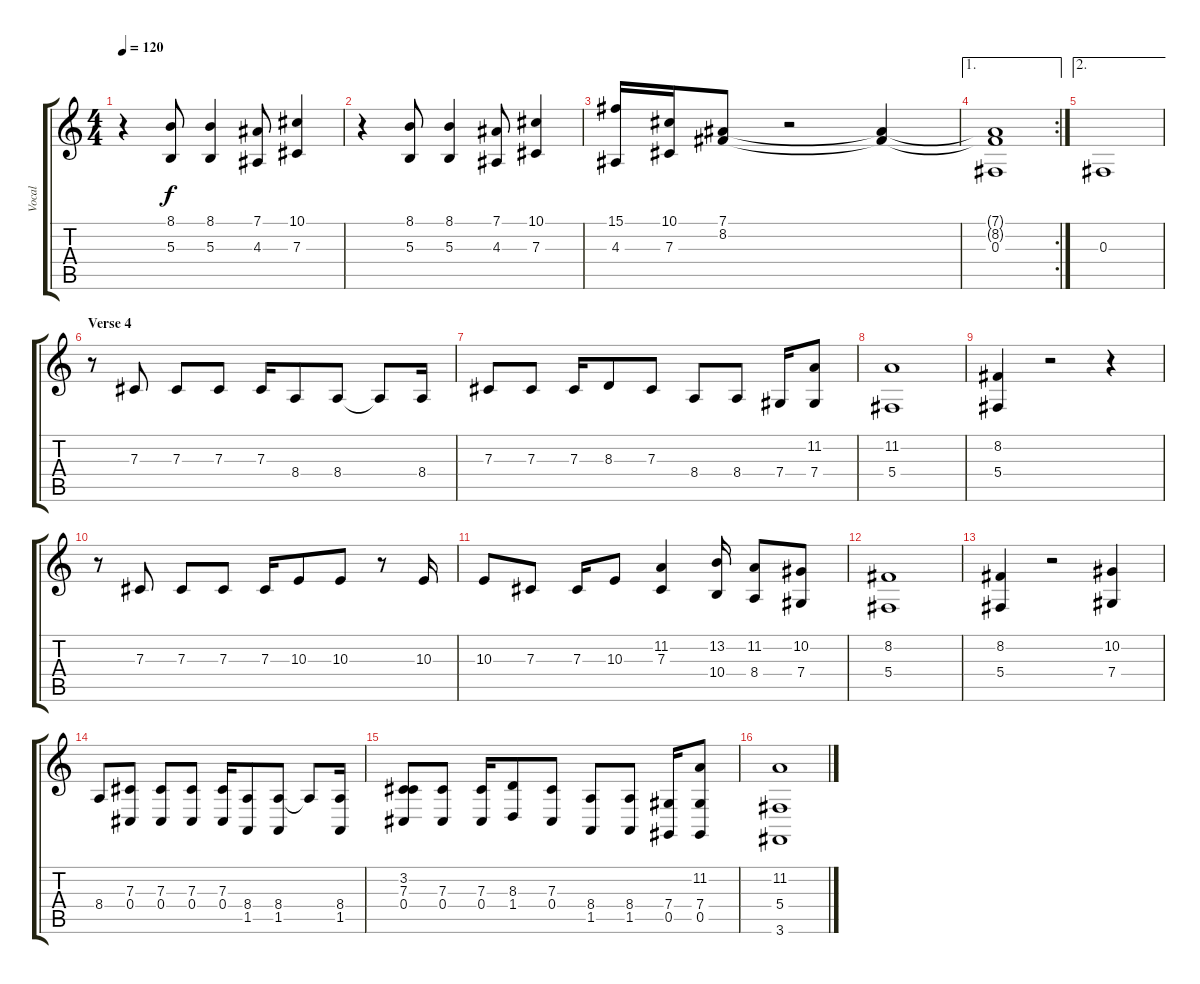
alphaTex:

\track ("Vocal" "Vocal") {instrument flute}
\staff {score tabs}
\tuning (Eb4 Bb3 Gb3 Db3 Ab2 Eb2) {hide}
\ts (4 4)
\tempo 120
\clef g2
\ks c
r.4{dy f} (8.1 5.3).8 (8.1 5.3).4 (7.1 4.3).8 (10.1 7.3).4 |
r.4 (8.1 5.3).8 (8.1 5.3).4 (7.1 4.3).8 (10.1 7.3).4 |
(15.1 4.3).16 (10.1 7.3).16 (7.1 8.2).8 r.2 (7.1{t} 8.2{t}).4 |
\ae 1
\rc 2
(7.1{t} 8.2{t} 0.3).1 |
\ae 2
0.3.1 |
\section ("" "Verse 4")
r.8 7.3.8 7.3.8 7.3.8 7.3.16 8.4.8 8.4.8 8.4{t}.8 8.4.16 |
7.3.8 7.3.8 7.3.16 8.3.8 7.3.8 8.4.8 8.4.8 7.4.16 (11.2 7.4).8 |
(11.2 5.4).1 |
(8.2 5.4).4 r.2 r.4 |
r.8 7.3.8 7.3.8 7.3.8 7.3.16 10.3.8 10.3.8 r.8 10.3.16 |
10.3.8 7.3.8 7.3.16 10.3.8 (11.2 7.3).4 (13.2 10.4).16 (11.2 8.4).8 (10.2 7.4).8 |
(8.2 5.4).1 |
(8.2 5.4).4 r.2 (10.2 7.4).4 |
8.4.8 (7.3 0.4).8 (7.3 0.4).8 (7.3 0.4).8 (7.3 0.4).16 (8.4 1.5).8 (8.4 1.5).8 8.4{t}.8 (8.4 1.5).16 |
(3.2 7.3 0.4).8 (7.3 0.4).8 (7.3 0.4).16 (8.3 1.4).8 (7.3 0.4).8 (8.4 1.5).8 (8.4 1.5).8 (7.4 0.5).16 (11.2 7.4 0.5).8 |
(11.2 5.4 3.6).1
